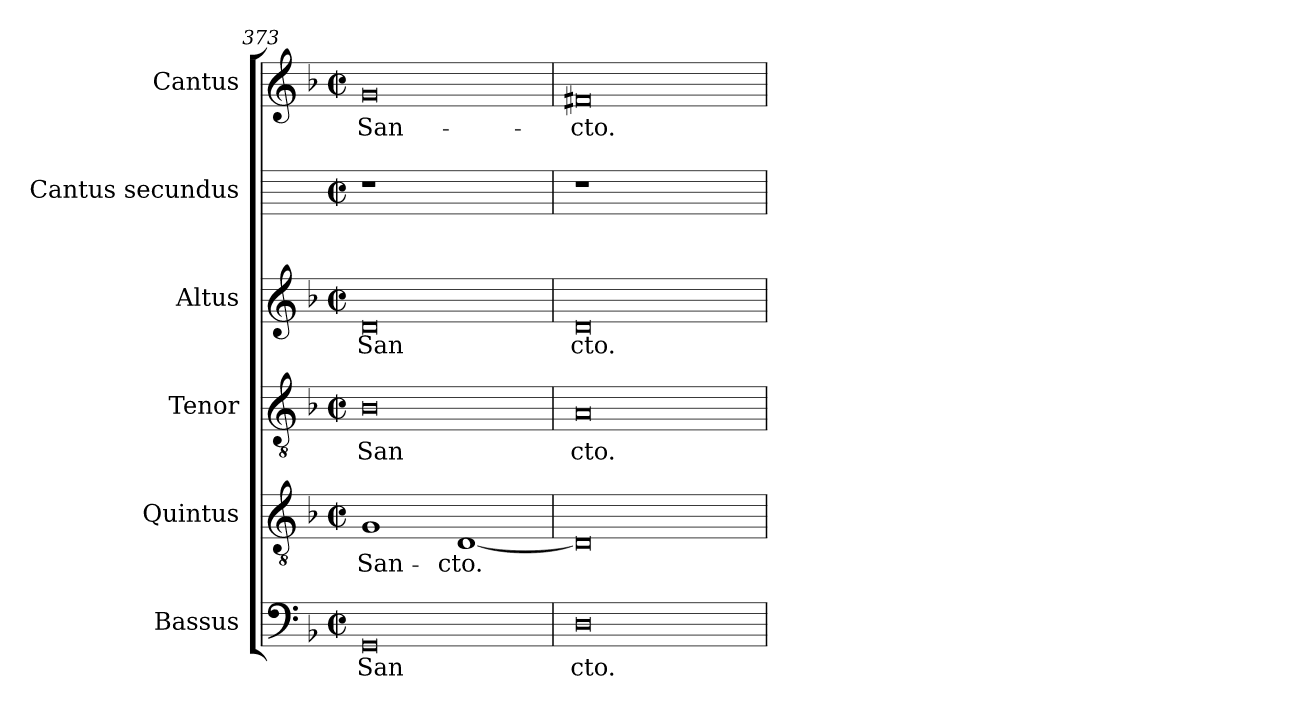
**kern	**text	**kern	**text	**kern	**text	**kern	**text	**kern	**kern	**text
*part6	*part6	*part5	*part5	*part4	*part4	*part3	*part3	*part2	*part1	*part1
*staff6	*staff6	*staff5	*staff5	*staff4	*staff4	*staff3	*staff3	*staff2	*staff1	*staff1
*I"Bassus	*	*I"Quintus	*	*I"Tenor	*	*I"Altus	*	*I"Cantus  secundus	*I"Cantus	*
*I'B	*	*I'Q	*	*I'T	*	*I'A	*	*	*I'C	*
*clefF4	*	*clefGv2	*	*clefGv2	*	*clefG2	*	*	*clefG2	*
*k[b-]	*	*k[b-]	*	*k[b-]	*	*k[b-]	*	*k[]	*k[b-]	*
*F:	*	*F:	*	*F:	*	*F:	*	*C:	*F:	*
*M2/2	*	*M2/2	*	*M2/2	*	*M2/2	*	*M2/2	*M2/2	*
*met(c|)	*	*met(c|)	*	*met(c|)	*	*met(c|)	*	*met(c|)	*met(c|)	*
=373	=373	=373	=373	=373	=373	=373	=373	=373	=373	=373
!	!LO:LY:b:cj	!	!LO:LY:b:cj	!	!LO:LY:b:cj	!	!LO:LY:b:cj	!	!	!LO:LY:b:cj
0GG	San	1G	San-	0B-	San	0d	San	1r	0g	San-
!	!	!	!LO:LY:b:cj	!	!	!	!	!	!	!
.	.	[<1D	-cto.	.	.	.	.	1ryy	.	.
=374	=374	=374	=374	=374	=374	=374	=374	=374	=374	=374
!	!LO:LY:b:cj	!	!LO:LY:b:cj	!	!LO:LY:b:cj	!	!LO:LY:b:cj	!	!	!LO:LY:b:cj
0D	cto.	0D]	.	0A	cto.	0d	cto.	1r	0f#X	-cto.
.	.	.	.	.	.	.	.	1ryy	.	.
=!	=!	=!	=!	=!	=!	=!	=!	=!	=!	=!
*-	*-	*-	*-	*-	*-	*-	*-	*-	*-	*-
